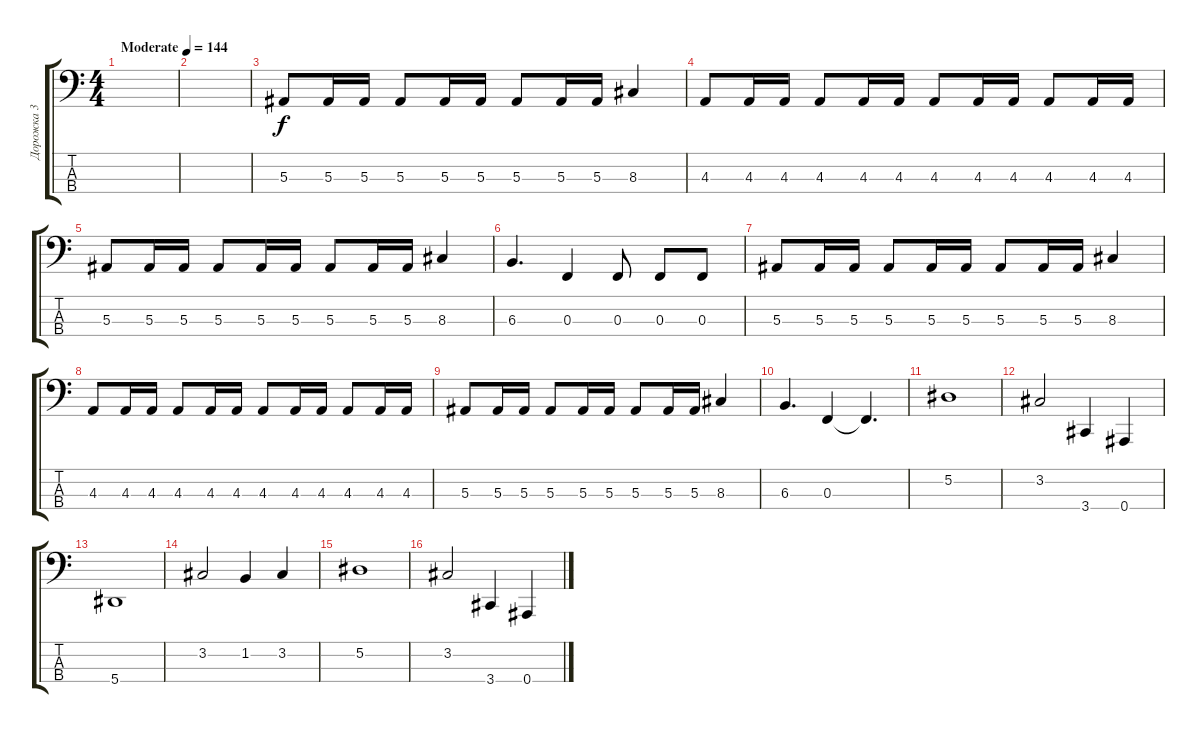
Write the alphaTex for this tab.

\track ("Дорожка 3" "Дорожка 3") {instrument electricbasspick}
\staff {score tabs}
\tuning (Eb2 Bb1 F1 Bb0) {hide}
\ts (4 4)
\tempo (144 "Moderate")
\clef f4
\ks c
|
|
5.3.8 5.3.16 5.3.16 5.3.8 5.3.16 5.3.16 5.3.8 5.3.16 5.3.16 8.3.4 |
4.3.8 4.3.16 4.3.16 4.3.8 4.3.16 4.3.16 4.3.8 4.3.16 4.3.16 4.3.8 4.3.16 4.3.16 |
5.3.8 5.3.16 5.3.16 5.3.8 5.3.16 5.3.16 5.3.8 5.3.16 5.3.16 8.3.4 |
6.3.4{d} 0.3.4 0.3.8 0.3.8 0.3.8 |
5.3.8 5.3.16 5.3.16 5.3.8 5.3.16 5.3.16 5.3.8 5.3.16 5.3.16 8.3.4 |
4.3.8 4.3.16 4.3.16 4.3.8 4.3.16 4.3.16 4.3.8 4.3.16 4.3.16 4.3.8 4.3.16 4.3.16 |
5.3.8 5.3.16 5.3.16 5.3.8 5.3.16 5.3.16 5.3.8 5.3.16 5.3.16 8.3.4 |
6.3.4{d} 0.3.4 0.3{t}.4{d} |
5.2.1 |
3.2.2 3.4.4 0.4.4 |
5.4.1 |
3.2.2 1.2.4 3.2.4 |
5.2.1 |
3.2.2 3.4.4 0.4.4
